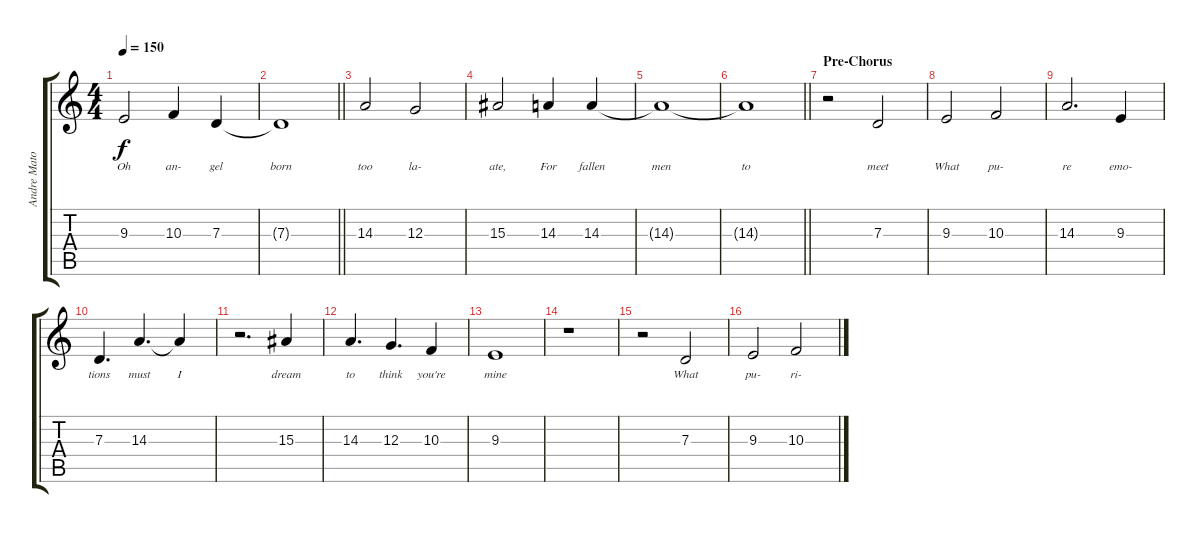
\track ("Andre Matos" "Andre Mato") {instrument lead8bassandlead}
\staff {score tabs}
\tuning (E4 B3 G3 D3 A2 E2) {hide}
\ts (4 4)
\tempo 150
\clef g2
\ks c
9.3.2{lyrics (0 "Oh") lyrics (1 "") lyrics (2 "") lyrics (3 "") lyrics (4 "") dy f} 10.3.4{lyrics (0 "an-") lyrics (1 "") lyrics (2 "") lyrics (3 "") lyrics (4 "")} 7.3.4{lyrics (0 "gel") lyrics (1 "") lyrics (2 "") lyrics (3 "") lyrics (4 "")} |
\barLineRight lightlight
7.3{t}.1{lyrics (0 "born") lyrics (1 "") lyrics (2 "") lyrics (3 "") lyrics (4 "")} |
14.3.2{lyrics (0 "too") lyrics (1 "") lyrics (2 "") lyrics (3 "") lyrics (4 "")} 12.3.2{lyrics (0 "la-") lyrics (1 "") lyrics (2 "") lyrics (3 "") lyrics (4 "")} |
15.3.2{lyrics (0 "ate,") lyrics (1 "") lyrics (2 "") lyrics (3 "") lyrics (4 "")} 14.3.4{lyrics (0 "For") lyrics (1 "") lyrics (2 "") lyrics (3 "") lyrics (4 "")} 14.3.4{lyrics (0 "fallen") lyrics (1 "") lyrics (2 "") lyrics (3 "") lyrics (4 "")} |
14.3{t}.1{lyrics (0 "men") lyrics (1 "") lyrics (2 "") lyrics (3 "") lyrics (4 "")} |
\barLineRight lightlight
14.3{t}.1{lyrics (0 "to") lyrics (1 "") lyrics (2 "") lyrics (3 "") lyrics (4 "")} |
\section ("" "Pre-Chorus")
r.2 7.3.2{lyrics (0 "meet") lyrics (1 "") lyrics (2 "") lyrics (3 "") lyrics (4 "")} |
9.3.2{lyrics (0 "What") lyrics (1 "") lyrics (2 "") lyrics (3 "") lyrics (4 "")} 10.3.2{lyrics (0 "pu-") lyrics (1 "") lyrics (2 "") lyrics (3 "") lyrics (4 "")} |
14.3.2{d lyrics (0 "re") lyrics (1 "") lyrics (2 "") lyrics (3 "") lyrics (4 "")} 9.3.4{lyrics (0 "emo-") lyrics (1 "") lyrics (2 "") lyrics (3 "") lyrics (4 "")} |
7.3.4{d lyrics (0 "tions") lyrics (1 "") lyrics (2 "") lyrics (3 "") lyrics (4 "")} 14.3.4{d lyrics (0 "must") lyrics (1 "") lyrics (2 "") lyrics (3 "") lyrics (4 "")} 14.3{t}.4{lyrics (0 "I") lyrics (1 "") lyrics (2 "") lyrics (3 "") lyrics (4 "")} |
r.2{d} 15.3.4{lyrics (0 "dream") lyrics (1 "") lyrics (2 "") lyrics (3 "") lyrics (4 "")} |
14.3.4{d lyrics (0 "to") lyrics (1 "") lyrics (2 "") lyrics (3 "") lyrics (4 "")} 12.3.4{d lyrics (0 "think") lyrics (1 "") lyrics (2 "") lyrics (3 "") lyrics (4 "")} 10.3.4{lyrics (0 "you're") lyrics (1 "") lyrics (2 "") lyrics (3 "") lyrics (4 "")} |
9.3.1{lyrics (0 "mine") lyrics (1 "") lyrics (2 "") lyrics (3 "") lyrics (4 "")} |
r.1 |
r.2 7.3.2{lyrics (0 "What") lyrics (1 "") lyrics (2 "") lyrics (3 "") lyrics (4 "")} |
9.3.2{lyrics (0 "pu-") lyrics (1 "") lyrics (2 "") lyrics (3 "") lyrics (4 "")} 10.3.2{lyrics (0 "ri-") lyrics (1 "") lyrics (2 "") lyrics (3 "") lyrics (4 "")}
